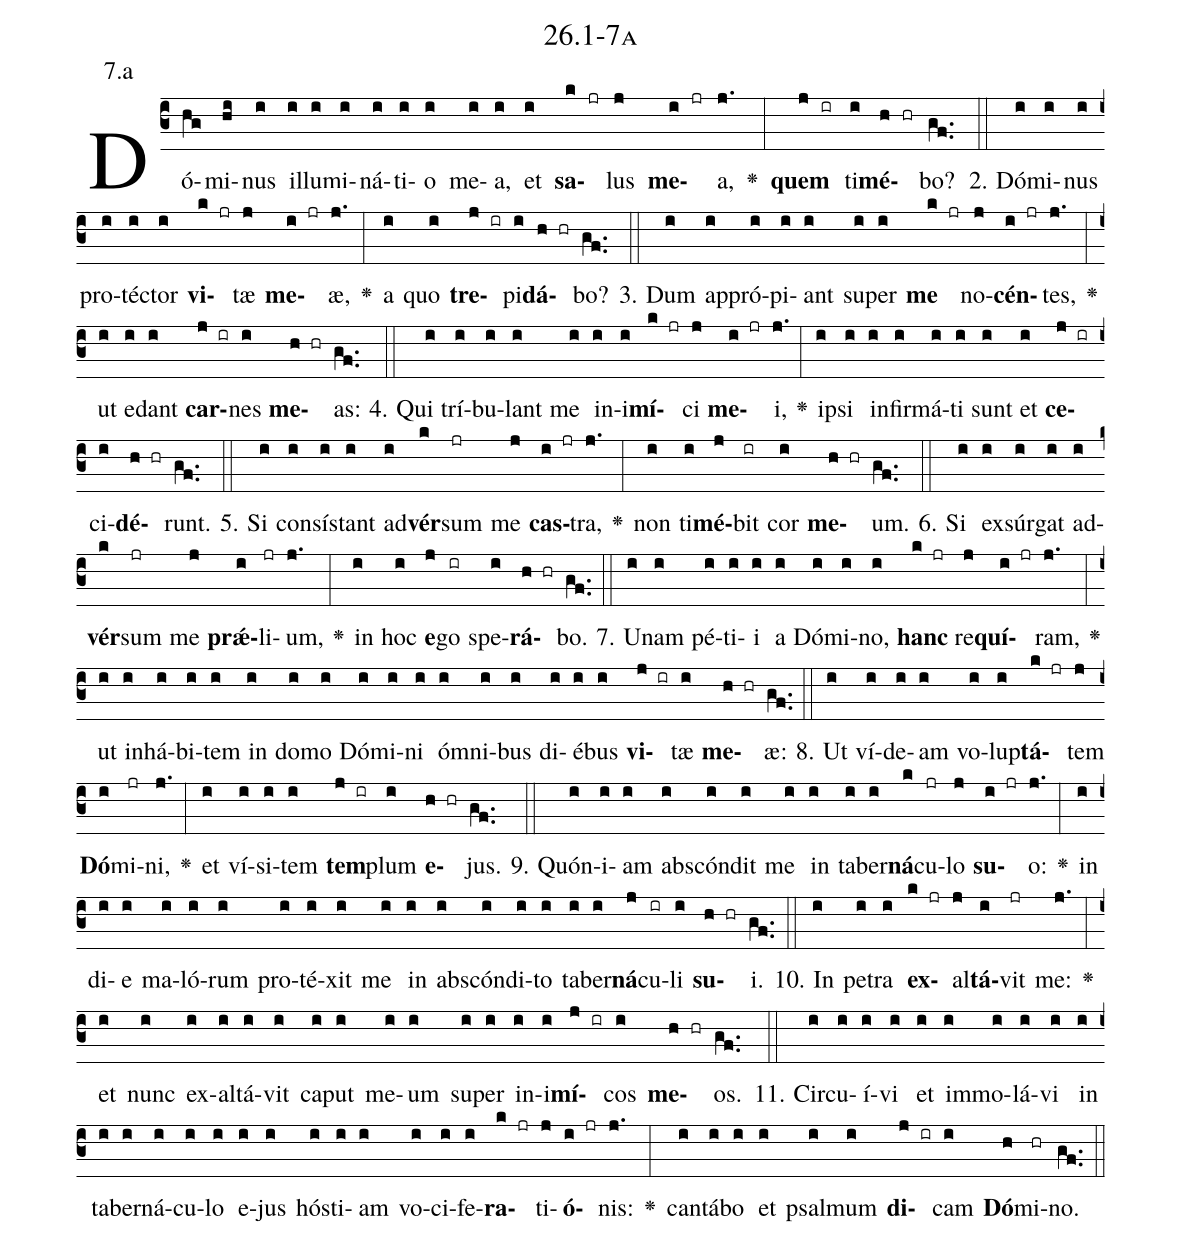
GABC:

name: 26.1-7a;
annotation: 7.a;
%%
(c3)Dó(hg)mi(hi)nus(i) il(i)lu(i)mi(i)ná(i)ti(i)o(i) me(i)a,(i) et(i) <b>sa</b>(k jr)lus(j) <b>me</b>(i jr)a,(j.) <v>\greheightstar</v>(:) <b>quem</b>(j ir) ti(i)<b>mé</b>(h hr)bo?(gf..) (::)
2. Dó(i)mi(i)nus(i) pro(i)téc(i)tor(i) <b>vi</b>(k jr)tæ(j) <b>me</b>(i jr)æ,(j.) <v>\greheightstar</v>(:) a(i) quo(i) <b>tre</b>(j ir)pi(i)<b>dá</b>(h hr)bo?(gf..) (::)
3. Dum(i) ap(i)pró(i)pi(i)ant(i) su(i)per(i) <b>me</b>(k jr) no(j)<b>cén</b>(i jr)tes,(j.) <v>\greheightstar</v>(:) ut(i) e(i)dant(i) <b>car</b>(j ir)nes(i) <b>me</b>(h hr)as:(gf..) (::)
4. Qui(i) trí(i)bu(i)lant(i) me(i) in(i)i(i)<b>mí</b>(k jr)ci(j) <b>me</b>(i jr)i,(j.) <v>\greheightstar</v>(:) ip(i)si(i) in(i)fir(i)má(i)ti(i) sunt(i) et(i) <b>ce</b>(j ir)ci(i)<b>dé</b>(h hr)runt.(gf..) (::)
5. Si(i) con(i)sís(i)tant(i) ad(i)<b>vér</b>(k)sum(jr) me(j) <b>cas</b>(i jr)tra,(j.) <v>\greheightstar</v>(:) non(i) ti(i)<b>mé</b>(j)bit(ir) cor(i) <b>me</b>(h hr)um.(gf..) (::)
6. Si(i) ex(i)súr(i)gat(i) ad(i)<b>vér</b>(k)sum(jr) me(j) <b>prǽ</b>(i)li(jr)um,(j.) <v>\greheightstar</v>(:) in(i) hoc(i) <b>e</b>(j)go(ir) spe(i)<b>rá</b>(h hr)bo.(gf..) (::)
7. U(i)nam(i) pé(i)ti(i)i(i) a(i) Dó(i)mi(i)no,(i) <b>hanc</b>(k jr) re(j)<b>quí</b>(i jr)ram,(j.) <v>\greheightstar</v>(:) ut(i) in(i)há(i)bi(i)tem(i) in(i) do(i)mo(i) Dó(i)mi(i)ni(i) óm(i)ni(i)bus(i) di(i)é(i)bus(i) <b>vi</b>(j ir)tæ(i) <b>me</b>(h hr)æ:(gf..) (::)
8. Ut(i) ví(i)de(i)am(i) vo(i)lup(i)<b>tá</b>(k jr)tem(j) <b>Dó</b>(i)mi(jr)ni,(j.) <v>\greheightstar</v>(:) et(i) ví(i)si(i)tem(i) <b>tem</b>(j ir)plum(i) <b>e</b>(h hr)jus.(gf..) (::)
9. Quón(i)i(i)am(i) abs(i)cón(i)dit(i) me(i) in(i) ta(i)ber(i)<b>ná</b>(k)cu(jr)lo(j) <b>su</b>(i jr)o:(j.) <v>\greheightstar</v>(:) in(i) di(i)e(i) ma(i)ló(i)rum(i) pro(i)té(i)xit(i) me(i) in(i) abs(i)cón(i)di(i)to(i) ta(i)ber(i)<b>ná</b>(j)cu(ir)li(i) <b>su</b>(h hr)i.(gf..) (::)
10. In(i) pe(i)tra(i) <b>ex</b>(k jr)al(j)<b>tá</b>(i)vit(jr) me:(j.) <v>\greheightstar</v>(:) et(i) nunc(i) ex(i)al(i)tá(i)vit(i) ca(i)put(i) me(i)um(i) su(i)per(i) in(i)i(i)<b>mí</b>(j ir)cos(i) <b>me</b>(h hr)os.(gf..) (::)
11. Cir(i)cu(i)í(i)vi(i) et(i) im(i)mo(i)lá(i)vi(i) in(i) ta(i)ber(i)ná(i)cu(i)lo(i) e(i)jus(i) hós(i)ti(i)am(i) vo(i)ci(i)fe(i)<b>ra</b>(k jr)ti(j)<b>ó</b>(i jr)nis:(j.) <v>\greheightstar</v>(:) can(i)tá(i)bo(i) et(i) psal(i)mum(i) <b>di</b>(j ir)cam(i) <b>Dó</b>(h)mi(hr)no.(gf..) (::)
